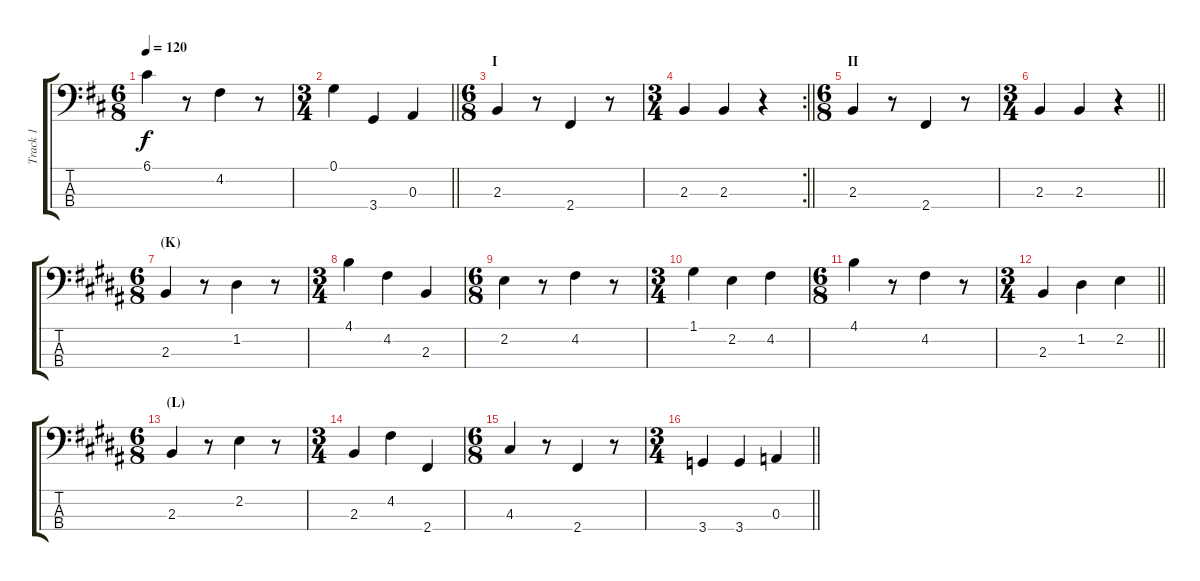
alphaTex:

\track ("Track 1" "Track 1") {instrument electricbassfinger}
\staff {score tabs}
\tuning (G2 D2 A1 E1) {hide}
\ts (6 8)
\tempo 120
\clef f4
\ks d
6.1.4{dy f} r.8 4.2.4 r.8 |
\ts (3 4)
\barLineRight lightlight
0.1.4 3.4.4 0.3.4 |
\ts (6 8)
\section ("" "I")
2.3.4 r.8 2.4.4 r.8 |
\rc 2
\ts (3 4)
\barLineRight lightlight
2.3.4 2.3.4 r.4 |
\ts (6 8)
\section ("" "II")
2.3.4 r.8 2.4.4 r.8 |
\ts (3 4)
\barLineRight lightlight
2.3.4 2.3.4 r.4 |
\ts (6 8)
\section ("" "(K)")
\ks b
2.3.4 r.8 1.2.4 r.8 |
\ts (3 4)
4.1.4 4.2.4 2.3.4 |
\ts (6 8)
2.2.4 r.8 4.2.4 r.8 |
\ts (3 4)
1.1.4 2.2.4 4.2.4 |
\ts (6 8)
4.1.4 r.8 4.2.4 r.8 |
\ts (3 4)
\barLineRight lightlight
2.3.4 1.2.4 2.2.4 |
\ts (6 8)
\section ("" "(L)")
2.3.4 r.8 2.2.4 r.8 |
\ts (3 4)
2.3.4 4.2.4 2.4.4 |
\ts (6 8)
4.3.4 r.8 2.4.4 r.8 |
\ts (3 4)
\barLineRight lightlight
3.4.4 3.4.4 0.3.4
